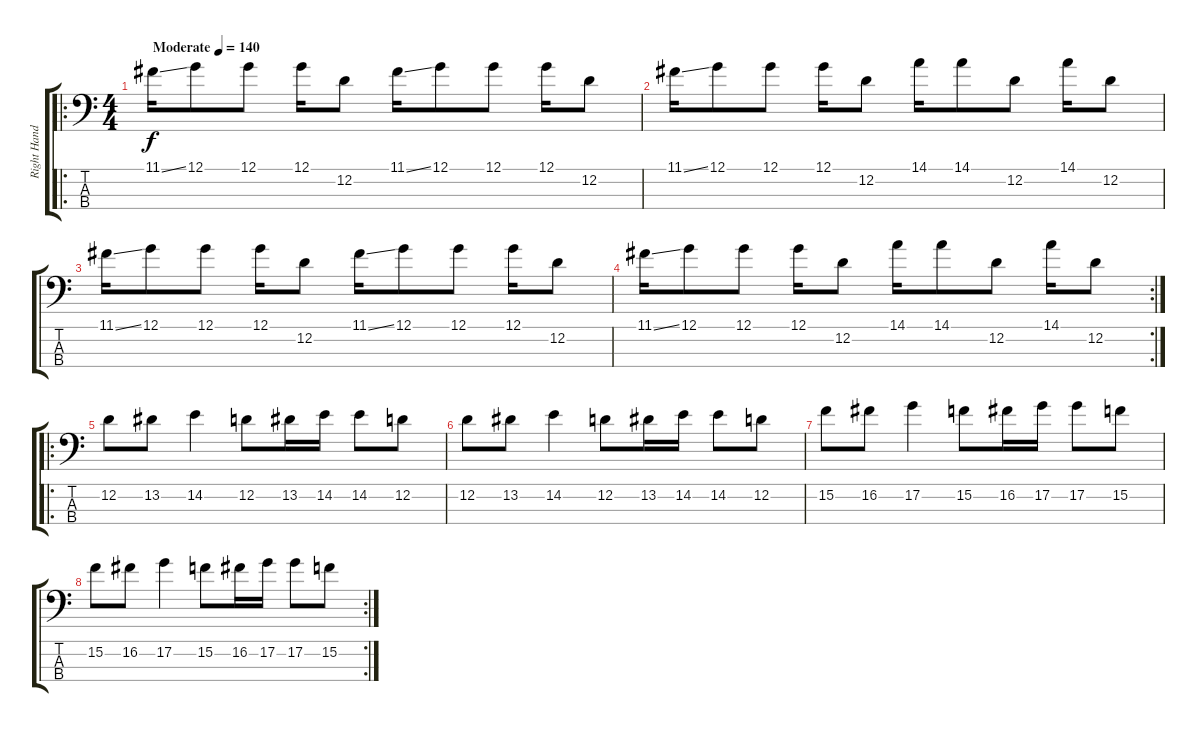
\track ("Right Hand Tap" "Right Hand") {instrument electricbassfinger}
\staff {score tabs}
\tuning (G2 D2 A1 E1) {hide}
\ro
\ts (4 4)
\tempo (140 "Moderate")
\clef f4
\ks c
11.1{ss}.16{dy f instrument electricbassfinger} 12.1.8 12.1.8 12.1.16 12.2.8 11.1{ss}.16 12.1.8 12.1.8 12.1.16 12.2.8 |
11.1{ss}.16 12.1.8 12.1.8 12.1.16 12.2.8 14.1.16 14.1.8 12.2.8 14.1.16 12.2.8 |
11.1{ss}.16 12.1.8 12.1.8 12.1.16 12.2.8 11.1{ss}.16 12.1.8 12.1.8 12.1.16 12.2.8 |
\rc 2
11.1{ss}.16 12.1.8 12.1.8 12.1.16 12.2.8 14.1.16 14.1.8 12.2.8 14.1.16 12.2.8 |
\ro
12.2.8 13.2.8 14.2.4 12.2.8 13.2.16 14.2.16 14.2.8 12.2.8 |
12.2.8 13.2.8 14.2.4 12.2.8 13.2.16 14.2.16 14.2.8 12.2.8 |
15.2.8 16.2.8 17.2.4 15.2.8 16.2.16 17.2.16 17.2.8 15.2.8 |
\rc 2
15.2.8 16.2.8 17.2.4 15.2.8 16.2.16 17.2.16 17.2.8 15.2.8
